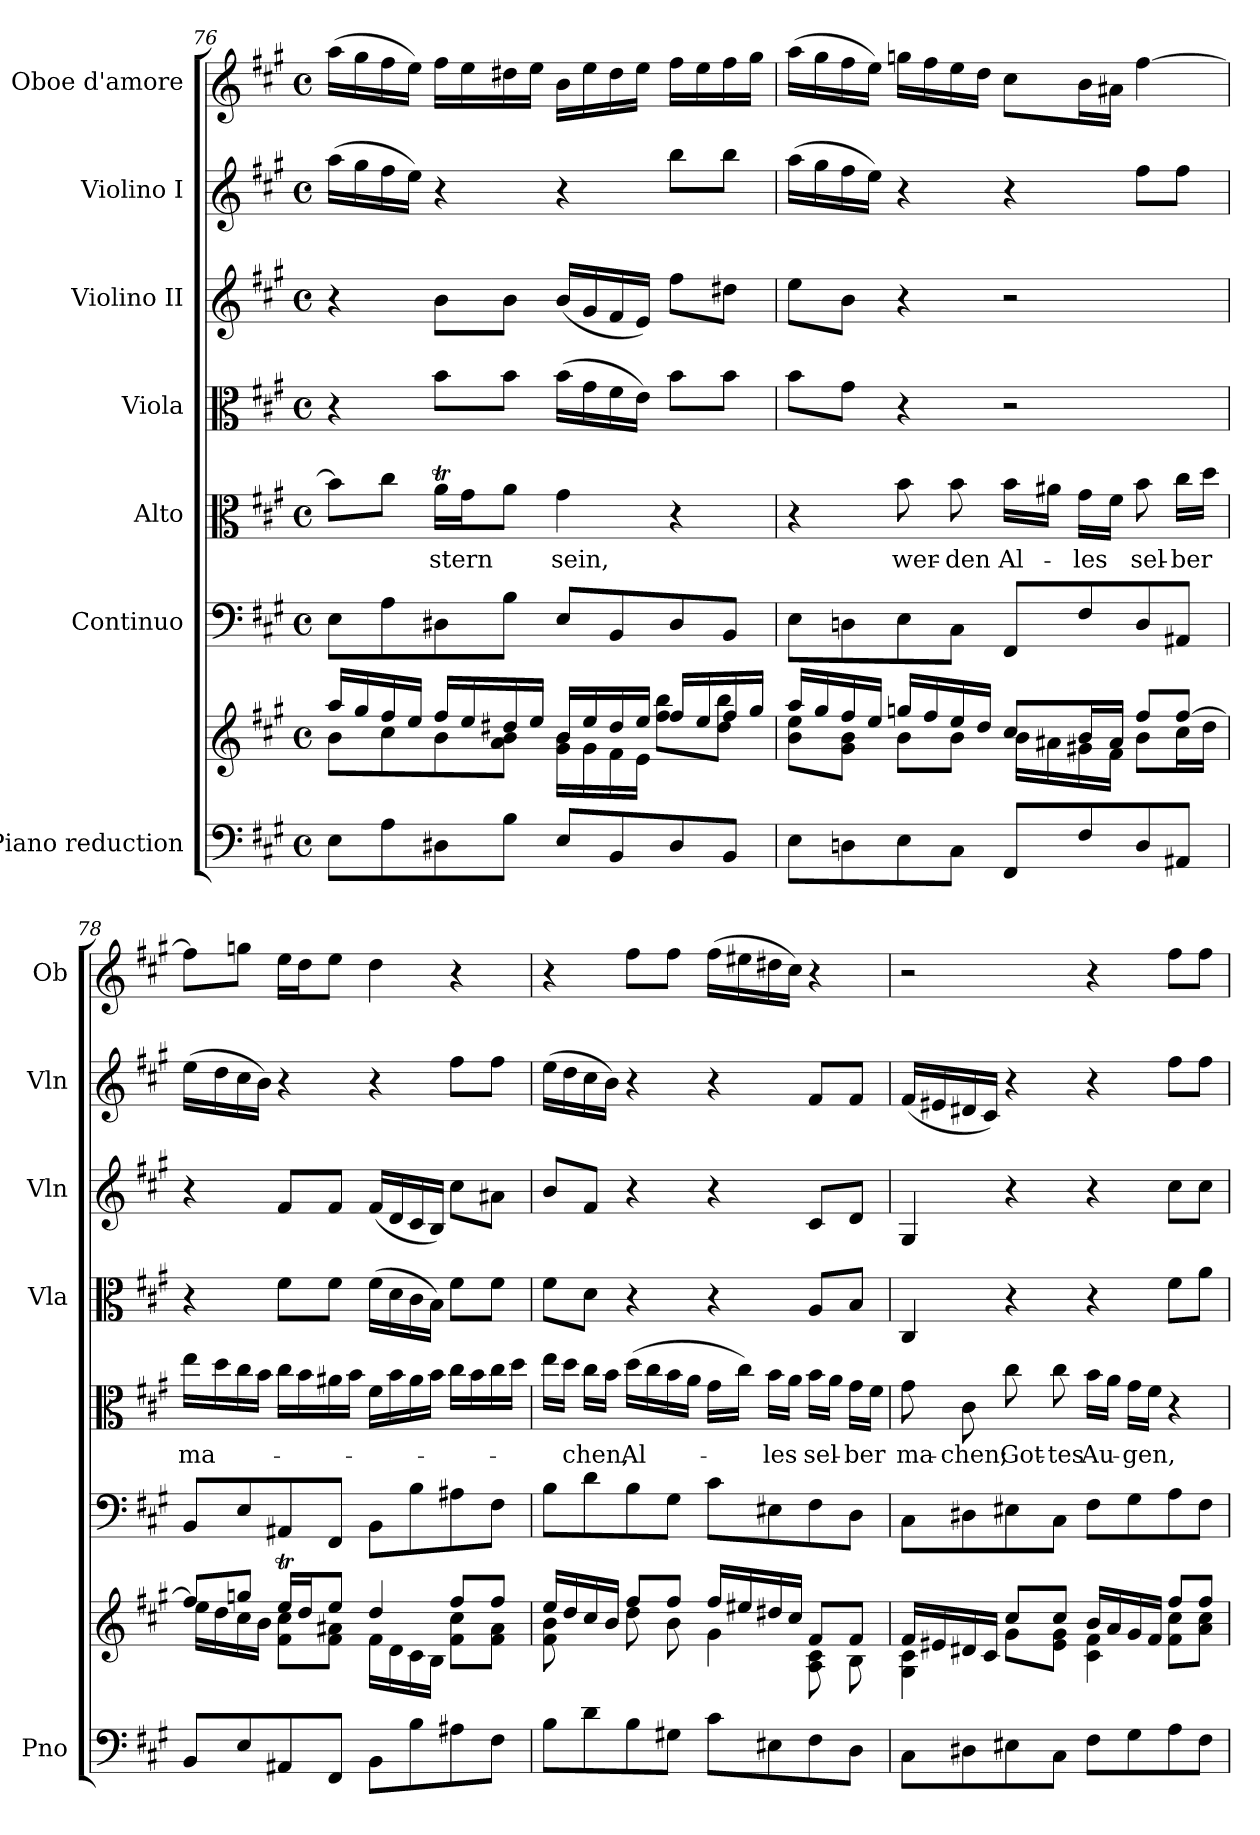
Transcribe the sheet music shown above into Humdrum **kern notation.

**kern	**kern	**kern	**kern	**text	**kern	**kern	**kern	**kern
*part7	*part7	*part6	*part5	*part5	*part4	*part3	*part2	*part1
*staff8	*staff7	*staff6	*staff5	*staff5	*staff4	*staff3	*staff2	*staff1
*I"Piano reduction	*	*I"Continuo	*I"Alto	*	*I"Viola	*I"Violino II	*I"Violino I	*I"Oboe d'amore
*I'Pno	*	*	*	*	*I'Vla	*I'Vln	*I'Vln	*I'Ob
*clefF4	*clefG2	*clefF4	*clefC3	*	*clefC3	*clefG2	*clefG2	*clefG2
*k[f#c#g#]	*k[f#c#g#]	*k[f#c#g#]	*k[f#c#g#]	*	*k[f#c#g#]	*k[f#c#g#]	*k[f#c#g#]	*k[f#c#g#]
*M4/4	*M4/4	*M4/4	*M4/4	*	*M4/4	*M4/4	*M4/4	*M4/4
*met(c)	*met(c)	*met(c)	*met(c)	*	*met(c)	*met(c)	*met(c)	*met(c)
=76	=76	=76	=76	=76	=76	=76	=76	=76
*	*^	*	*	*	*	*	*	*
8E\L	16aa/LL	8b\L	8E\L	8b\L]	.	4r	4r	(>16aa\LL	(>16aa\LL
.	16gg#/	.	.	.	.	.	.	16gg#\	16gg#\
8A\	16ff#/	8cc#\	8A\	8cc#\J	.	.	.	16ff#\	16ff#\
.	16ee/JJ	.	.	.	.	.	.	16ee\JJ)	16ee\JJ)
!	!	!	!	!	!LO:LY:b	!	!	!	!
8D#X\	16ff#/LL	8b\	8D#X\	16aT\LL	-stern	8b\L	8b\L	4r	16ff#\LL
.	16ee/	.	.	16g#\J	.	.	.	.	16ee\
8B\J	16dd#X/	8a\ 8b\J	8B\J	8a\J	.	8b\J	8b\J	.	16dd#X\
.	16ee/JJ	.	.	.	.	.	.	.	16ee\JJ
!	!	!	!	!	!LO:LY:b	!	!	!	!
8E/L	16b/LL	16g#\ 16b\LL	8E/L	4g#\	sein,	(>16b\LL	(<16b/LL	4r	16b\LL
.	16ee/	16g#\	.	.	.	16g#\	16g#/	.	16ee\
8BB/	16dd#/	16f#\	8BB/	.	.	16f#\	16f#/	.	16dd#\
.	16ee/JJ	16e\JJ	.	.	.	16e\JJ)	16e/JJ)	.	16ee\JJ
8D#/	16ff#/LL	8ff#\ 8bb\L	8D#/	4r	.	8b\L	8ff#\L	8bb\L	16ff#\LL
.	16ee/	.	.	.	.	.	.	.	16ee\
8BB/J	16ff#/	8dd#\ 8bb\J	8BB/J	.	.	8b\J	8dd#X\J	8bb\J	16ff#\
.	16gg#/JJ	.	.	.	.	.	.	.	16gg#\JJ
=77	=77	=77	=77	=77	=77	=77	=77	=77	=77
8E\L	16aa/LL	8b\ 8ee\L	8E\L	4r	.	8b\L	8ee\L	(>16aa\LL	(>16aa\LL
.	16gg#/	.	.	.	.	.	.	16gg#\	16gg#\
8Dn\	16ff#/	8g#\ 8b\J	8Dn\	.	.	8g#\J	8b\J	16ff#\	16ff#\
.	16ee/JJ	.	.	.	.	.	.	16ee\JJ)	16ee\JJ)
!	!	!	!	!	!LO:LY:b	!	!	!	!
8E\	16ggn/LL	8b\L	8E\	8b\	wer-	4r	4r	4r	16ggn\LL
.	16ff#/	.	.	.	.	.	.	.	16ff#\
!	!	!	!	!	!LO:LY:b	!	!	!	!
8C#\J	16ee/	8b\J	8C#\J	8b\	-den	.	.	.	16ee\
.	16dd/JJ	.	.	.	.	.	.	.	16dd\JJ
!	!	!	!	!	!LO:LY:b	!	!	!	!
8FF#/L	8cc#/L	16b\LL	8FF#/L	16b\LL	Al-	2r	2r	4r	8cc#\L
.	.	16a#X\	.	16a#X\JJ	.	.	.	.	.
!	!	!	!	!	!LO:LY:b	!	!	!	!
8F#/	16b/L	16g#X\	8F#/	16g#\LL	-les	.	.	.	16b\L
.	16a#/JJ	16f#\JJ	.	16f#\JJ	.	.	.	.	16a#X\JJ
!	!	!	!	!	!LO:LY:b	!	!	!	!
8D/	8ff#/L	8b\L	8D/	8b\	sel-	.	.	8ff#\L	[4ff#\
!	!	!	!	!	!LO:LY:b	!	!	!	!
8AA#X/J	[8ff#/J	16cc#\L	8AA#X/J	16cc#\LL	-ber	.	.	8ff#\J	.
.	.	16dd\JJ	.	16dd\JJ	.	.	.	.	.
!!LO:PB:g=z
=78	=78	=78	=78	=78	=78	=78	=78	=78	=78
!	!	!	!	!	!LO:LY:b	!	!	!	!
8BB/L	8ff#/L]	16ee\LL	8BB/L	16ee\LL	ma-	4r	4r	(>16ee\LL	8ff#\L]
.	.	16dd\	.	16dd\	.	.	.	16dd\	.
8E/	8ggn/J	16cc#\	8E/	16cc#\	.	.	.	16cc#\	8ggn\J
.	.	16b\JJ	.	16b\JJ	.	.	.	16b\JJ)	.
8AA#X/	16eeT/LL	8f#\ 8cc#\L	8AA#X/	16cc#\LL	.	8f#\L	8f#/L	4r	16ee\LL
.	16dd/J	.	.	16b\	.	.	.	.	16dd\J
8FF#/J	8ee/J	8f#\ 8a#X\J	8FF#/J	16a#X\	.	8f#\J	8f#/J	.	8ee\J
.	.	.	.	16b\JJ	.	.	.	.	.
8BB\L	4dd/	16f#\LL	8BB\L	16f#\LL	.	(>16f#\LL	(<16f#/LL	4r	4dd\
.	.	16d\	.	16b\	.	16d\	16d/	.	.
8B\	.	16c#\	8B\	16a#\	.	16c#\	16c#/	.	.
.	.	16B\JJ	.	16b\JJ	.	16B\JJ)	16B/JJ)	.	.
8A#X\	8ff#/L	8f#\ 8cc#\L	8A#X\	16cc#\LL	.	8f#\L	8cc#\L	8ff#\L	4r
.	.	.	.	16b\	.	.	.	.	.
8F#\J	8ff#/J	8f#\ 8a#\J	8F#\J	16cc#\	.	8f#\J	8a#X\J	8ff#\J	.
.	.	.	.	16dd\JJ	.	.	.	.	.
=79	=79	=79	=79	=79	=79	=79	=79	=79	=79
*^	*	*	*	*	*	*	*	*	*
8ryy	8B\L	16ee/LL	8f#\ 8b\L	8B\L	16ee\LL	.	8f#\L	8b/L	(>16ee\LL	4r
.	.	16dd/	.	.	16dd\JJ	.	.	.	16dd\	.
!	!	!	!	!	!	!LO:LY:b	!	!	!	!
8f#/J	8d\	16cc#/	8ryy	8d\	16cc#\LL	-chen,	8d\J	8f#/J	16cc#\	.
.	.	16b/JJ	.	.	16b\JJ	.	.	.	16b\JJ)	.
!	!	!	!	!	!	!LO:LY:b	!	!	!	!
2.ryy	8B\	8ff#/L	8dd\L	8B\	(>16dd\LL	Al-	4r	4r	4r	8ff#\L
.	.	.	.	.	16cc#\	.	.	.	.	.
.	8G#X\J	8ff#/J	8b\J	8G#\J	16b\	.	.	.	.	8ff#\J
.	.	.	.	.	16a\JJ	.	.	.	.	.
.	8c#\L	16ff#/LL	4g#\	8c#\L	16g#\LL	.	4r	4r	4r	(>16ff#\LL
.	.	16ee#X/	.	.	16cc#\JJ)	.	.	.	.	16ee#X\
!	!	!	!	!	!	!LO:LY:b	!	!	!	!
.	8E#X\	16dd#X/	.	8E#X\	16b\LL	-les	.	.	.	16dd#X\
.	.	16cc#/JJ	.	.	16a\JJ	.	.	.	.	16cc#\JJ)
!	!	!	!	!	!	!LO:LY:b	!	!	!	!
.	8F#\	8f#/L	8A\ 8c#\L	8F#\	16b\LL	sel-	8A/L	8c#/L	8f#/L	4r
.	.	.	.	.	16a\JJ	.	.	.	.	.
!	!	!	!	!	!	!LO:LY:b	!	!	!	!
.	8D\J	8f#/J	8B\J	8D\J	16g#\LL	-ber	8B/J	8d/J	8f#/J	.
.	.	.	.	.	16f#\JJ	.	.	.	.	.
*v	*v	*	*	*	*	*	*	*	*	*
=80	=80	=80	=80	=80	=80	=80	=80	=80	=80
!	!	!	!	!	!LO:LY:b	!	!	!	!
8C#\L	16f#/LL	4G#\ 4c#\	8C#\L	8g#\	ma-	4C#/	4G#/	(<16f#/LL	2r
.	16e#X/	.	.	.	.	.	.	16e#X/	.
!	!	!	!	!	!LO:LY:b	!	!	!	!
8D#X\	16d#X/	.	8D#X\	8c#\	-chen;	.	.	16d#X/	.
.	16c#/JJ	.	.	.	.	.	.	16c#/JJ)	.
!	!	!	!	!	!LO:LY:b	!	!	!	!
8E#X\	8cc#/L	8g#\L	8E#X\	8cc#\	Got-	4r	4r	4r	.
!	!	!	!	!	!LO:LY:b	!	!	!	!
8C#\J	8cc#/J	8e#\ 8g#\J	8C#\J	8cc#\	-tes	.	.	.	.
!	!	!	!	!	!LO:LY:b	!	!	!	!
8F#\L	16b/LL	4c#\ 4f#\	8F#\L	16b\LL	Au-	4r	4r	4r	4r
.	16a/	.	.	16a\JJ	.	.	.	.	.
!	!	!	!	!	!LO:LY:b	!	!	!	!
8G#\	16g#/	.	8G#\	16g#\LL	-gen,	.	.	.	.
.	16f#/JJ	.	.	16f#\JJ	.	.	.	.	.
8A\	8ff#/L	8f#\ 8cc#\L	8A\	4r	.	8f#\L	8cc#\L	8ff#\L	8ff#\L
8F#\J	8ff#/J	8a\ 8cc#\J	8F#\J	.	.	8a\J	8cc#\J	8ff#\J	8ff#\J
*	*v	*v	*	*	*	*	*	*	*
=	=	=	=	=	=	=	=	=
*-	*-	*-	*-	*-	*-	*-	*-	*-
